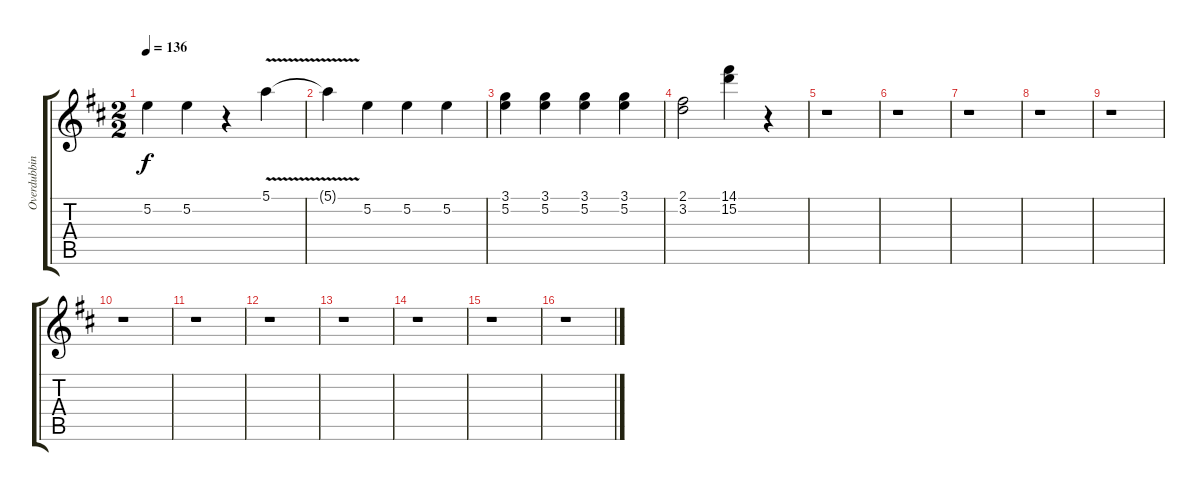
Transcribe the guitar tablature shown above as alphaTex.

\track ("Overdubbing Gutiar II" "Overdubbin") {instrument electricguitarjazz}
\staff {score tabs}
\tuning (E4 B3 G3 D3 A2 E2) {hide}
\ts (2 2)
\tempo 136
\clef g2
\ks d
5.2.4{dy f} 5.2.4 r.4 5.1{v}.4 |
5.1{t}.4 5.2.4 5.2.4 5.2.4 |
(3.1 5.2).4 (3.1 5.2).4 (3.1 5.2).4 (3.1 5.2).4 |
(2.1 3.2).2 (14.1 15.2).4 r.4 |
r.1 |
r.1 |
r.1 |
r.1 |
r.1 |
r.1 |
r.1 |
r.1 |
r.1 |
r.1 |
r.1 |
r.1
